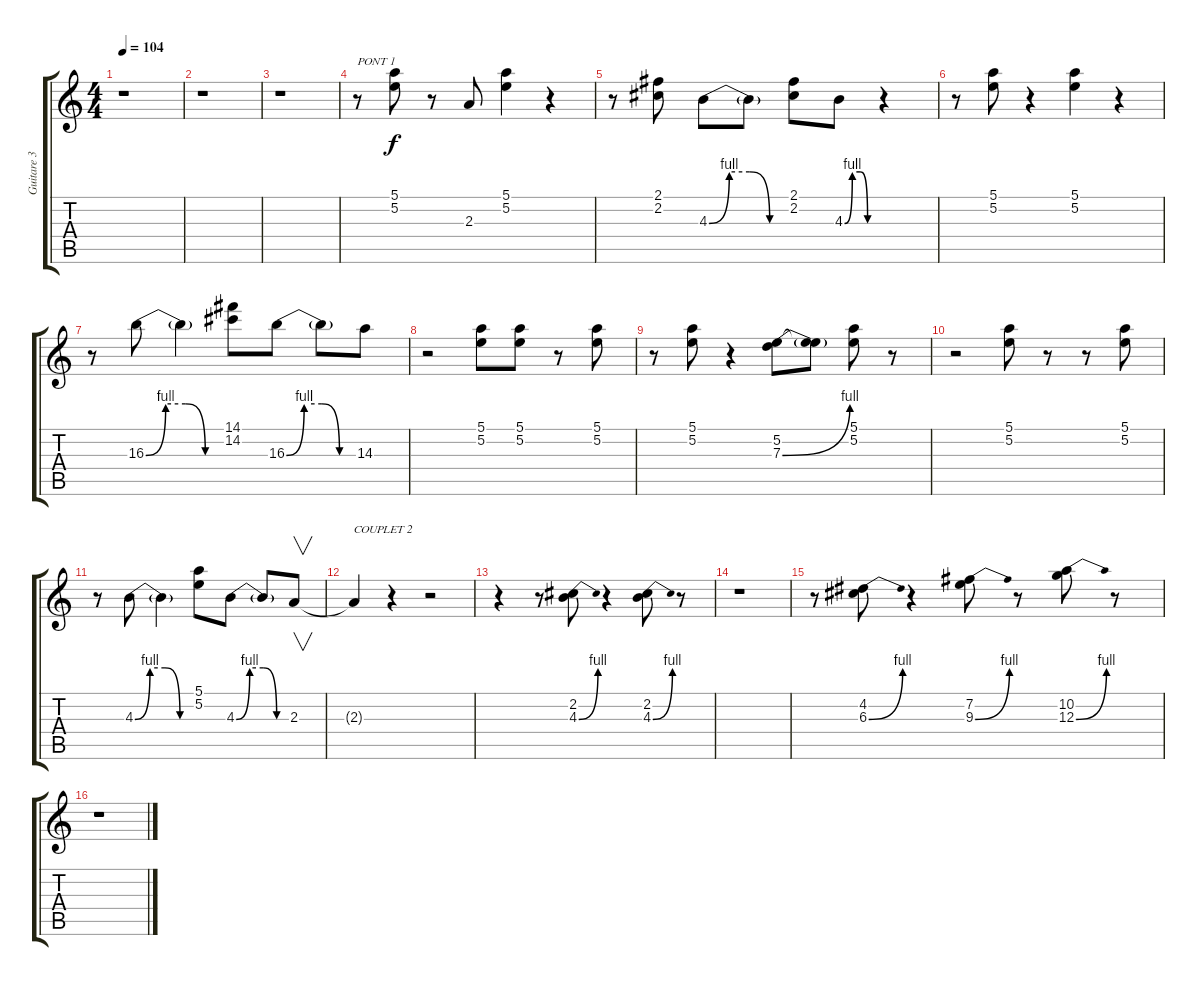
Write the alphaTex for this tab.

\track ("Guitare 3 electric/crunch" "Guitare 3 ") {instrument overdrivenguitar}
\staff {score tabs}
\tuning (E4 B3 G3 D3 A2 E2) {hide}
\ts (4 4)
\tempo 104
\clef g2
\ks c
r.1{dy f} |
r.1 |
r.1 |
r.8{txt "PONT 1"} (5.1 5.2).8 r.8 2.3.8 (5.1 5.2).4 r.4 |
r.8 (2.1 2.2).8 4.3{be (custom 0 0 15 4 30 4 45 0 60 0)}.8 4.3{t}.8 (2.1 2.2).8 4.3{be (custom 0 0 15 4 30 4 45 0 60 0)}.8 r.4 |
r.8 (5.1 5.2).8 r.4 (5.1 5.2).4 r.4 |
r.8 16.3{be (custom 0 0 15 4 30 4 45 0 60 0)}.8 16.3{t}.4 (14.1 14.2).8 16.3{be (custom 0 0 15 4 30 4 45 0 60 0)}.8 16.3{t}.8 14.3.8 |
r.2 (5.1 5.2).8 (5.1 5.2).8 r.8 (5.1 5.2).8 |
r.8 (5.1 5.2).8 r.4 (5.2 7.3{be (bend 0 0 60 4)}).8 (5.2{t} 7.3{t}).8 (5.1 5.2).8 r.8 |
r.2 (5.1 5.2).8 r.8 r.8 (5.1 5.2).8 |
r.8 4.3{be (custom 0 0 15 4 30 4 45 0 60 0)}.8 4.3{t}.4 (5.1 5.2).8 4.3{be (custom 0 0 15 4 30 4 45 0 60 0)}.8 4.3{t}.8 2.3.8{v} |
2.3{t}.4{txt "COUPLET 2"} r.4 r.2 |
r.4 r.8 (2.2 4.3{be (bend 0 0 60 4)}).8 r.4 (2.2 4.3{be (bend 0 0 60 4)}).8 r.8 |
r.1 |
r.8 (4.2 6.3{be (bend 0 0 60 4)}).8 r.4 (7.2 9.3{be (bend 0 0 60 4)}).8 r.8 (10.2 12.3{be (bend 0 0 60 4)}).8 r.8 |
r.1
